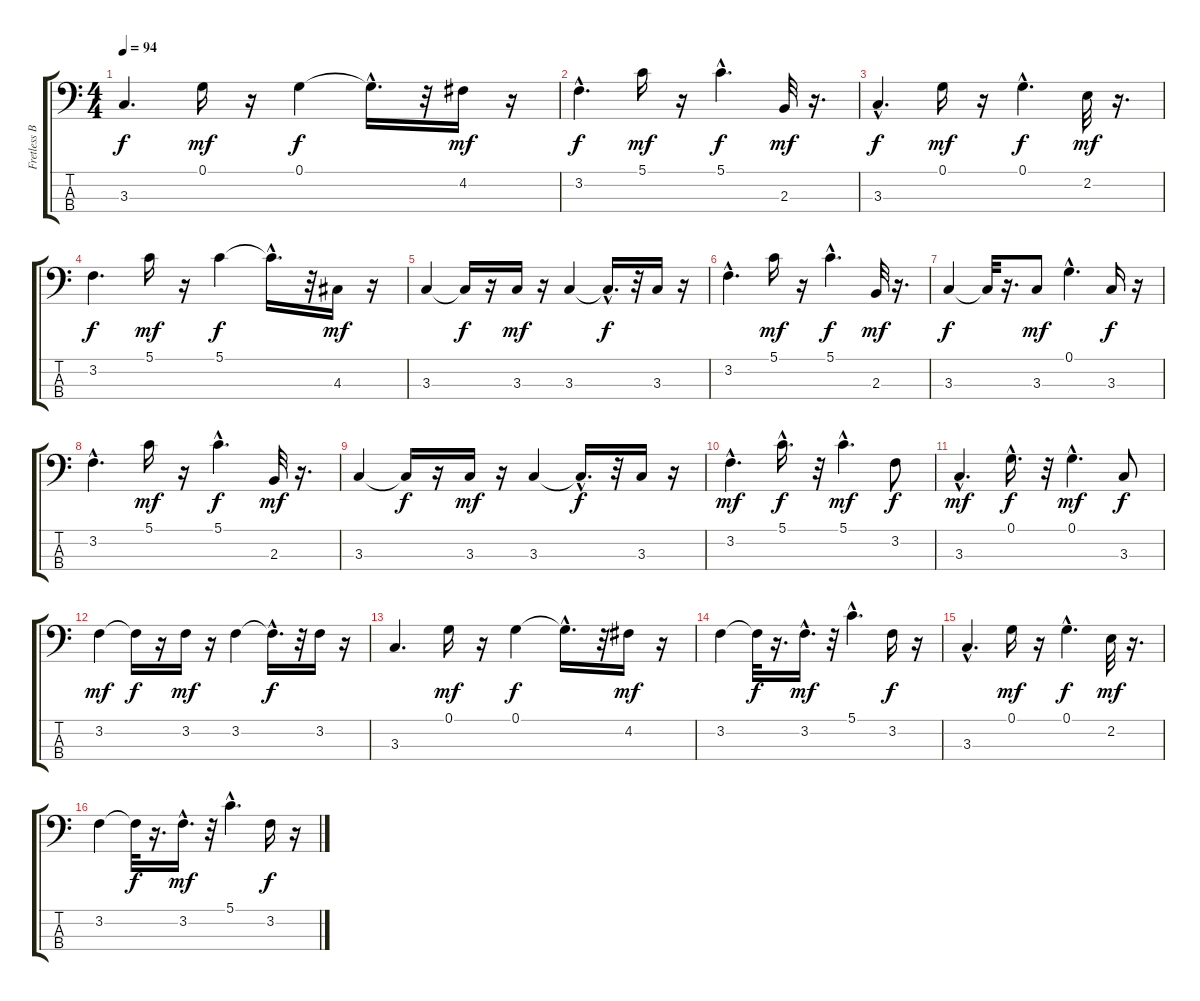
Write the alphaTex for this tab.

\track ("Fretless Bass" "Fretless B") {instrument fretlessbass}
\staff {score tabs}
\tuning (G2 D2 A1 E1) {hide}
\ts (4 4)
\tempo 94
\clef f4
\ks c
3.3.4{d dy f} 0.1.16{dy mf} r.16 0.1.4{dy f} 0.1{hac t}.16{d} r.32 4.2.16{dy mf} r.16 |
3.2{hac}.4{d dy f} 5.1.16{dy mf} r.16 5.1{hac}.4{d dy f} 2.3.32{dy mf} r.16{d} |
3.3{hac}.4{d dy f} 0.1.16{dy mf} r.16 0.1{hac}.4{d dy f} 2.2.32{dy mf} r.16{d} |
3.2.4{d dy f} 5.1.16{dy mf} r.16 5.1.4{dy f} 5.1{hac t}.16{d} r.32 4.3.16{dy mf} r.16 |
3.3.4 3.3{t}.16{dy f} r.16 3.3.16{dy mf} r.16 3.3.4 3.3{hac t}.16{d dy f} r.32 3.3.16 r.16 |
3.2{hac}.4{d} 5.1.16{dy mf} r.16 5.1{hac}.4{d dy f} 2.3.32{dy mf} r.16{d} |
3.3.4{dy f} 3.3{t}.32 r.16{d} 3.3.8{dy mf} 0.1{hac}.4{d} 3.3.16{dy f} r.16 |
3.2{hac}.4{d} 5.1.16{dy mf} r.16 5.1{hac}.4{d dy f} 2.3.32{dy mf} r.16{d} |
3.3.4 3.3{t}.16{dy f} r.16 3.3.16{dy mf} r.16 3.3.4 3.3{hac t}.16{d dy f} r.32 3.3.16 r.16 |
3.2{hac}.4{d dy mf} 5.1{hac}.16{d dy f} r.32 5.1{hac}.4{d dy mf} 3.2.8{dy f} |
3.3{hac}.4{d dy mf} 0.1{hac}.16{d dy f} r.32 0.1{hac}.4{d dy mf} 3.3.8{dy f} |
3.2.4{dy mf} 3.2{t}.16{dy f} r.16 3.2.16{dy mf} r.16 3.2.4 3.2{hac t}.16{d dy f} r.32 3.2.16 r.16 |
3.3.4{d} 0.1.16{dy mf} r.16 0.1.4{dy f} 0.1{hac t}.16{d} r.32 4.2.16{dy mf} r.16 |
3.2.4 3.2{t}.32{dy f} r.16{d} 3.2{hac}.16{d dy mf} r.32 5.1{hac}.4{d} 3.2.16{dy f} r.16 |
3.3{hac}.4{d} 0.1.16{dy mf} r.16 0.1{hac}.4{d dy f} 2.2.32{dy mf} r.16{d} |
3.2.4 3.2{t}.32{dy f} r.16{d} 3.2{hac}.16{d dy mf} r.32 5.1{hac}.4{d} 3.2.16{dy f} r.16
